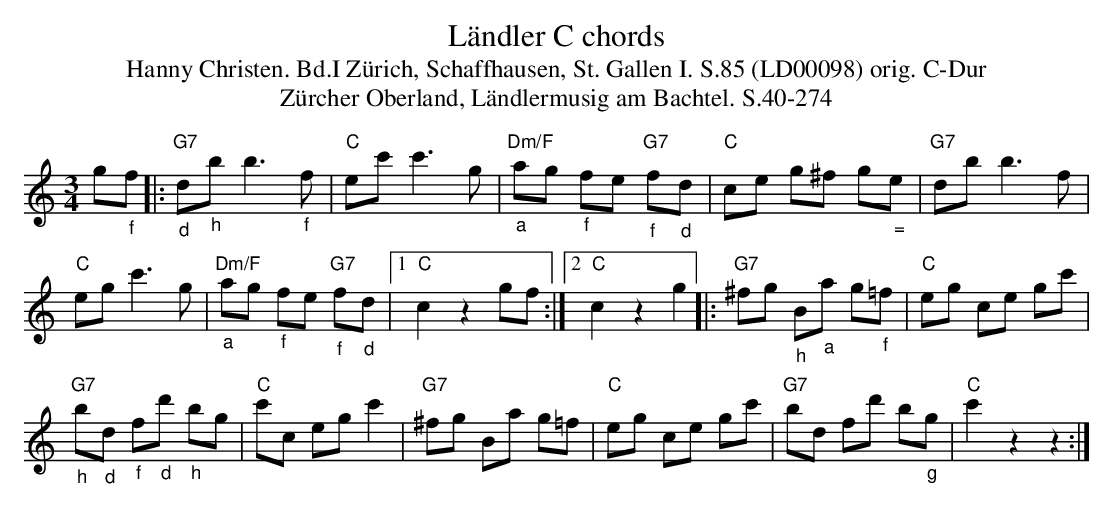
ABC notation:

X:1
T: L\"andler C chords
T:Hanny Christen. Bd.I Zürich, Schaffhausen, St. Gallen I. S.85 (LD00098) orig. C-Dur
T: Z\"urcher Oberland, L\"andlermusig am Bachtel. S.40-274
M:3/4
L:1/8
K:C %%MIDI gchordon
g"_f"f |: "G7""_d"d"_h"b b3"_f"f | "C"ec'c'3g | "Dm/F""_a"ag "_f"fe "G7""_f"f"_d"d | "C"ce g^f g"_ ="e | "G7"db b3f |
"C"egc'3g | "Dm/F""_a"ag "_f"fe "G7""_f"f"_d"d |1 "C"c2z2gf :|2 "C"c2z2g2 |: "G7"^fg "_h"B"_a"a g"_f"=f | "C"eg ce gc' |
"G7""_h"b"_d"d "_f"f"_d"d' "_h"bg | "C"c'c egc'2 | "G7"^fg Ba g=f | "C"eg ce gc' | "G7"bd fd' b"_g"g | "C"c'2z2z2 :|
